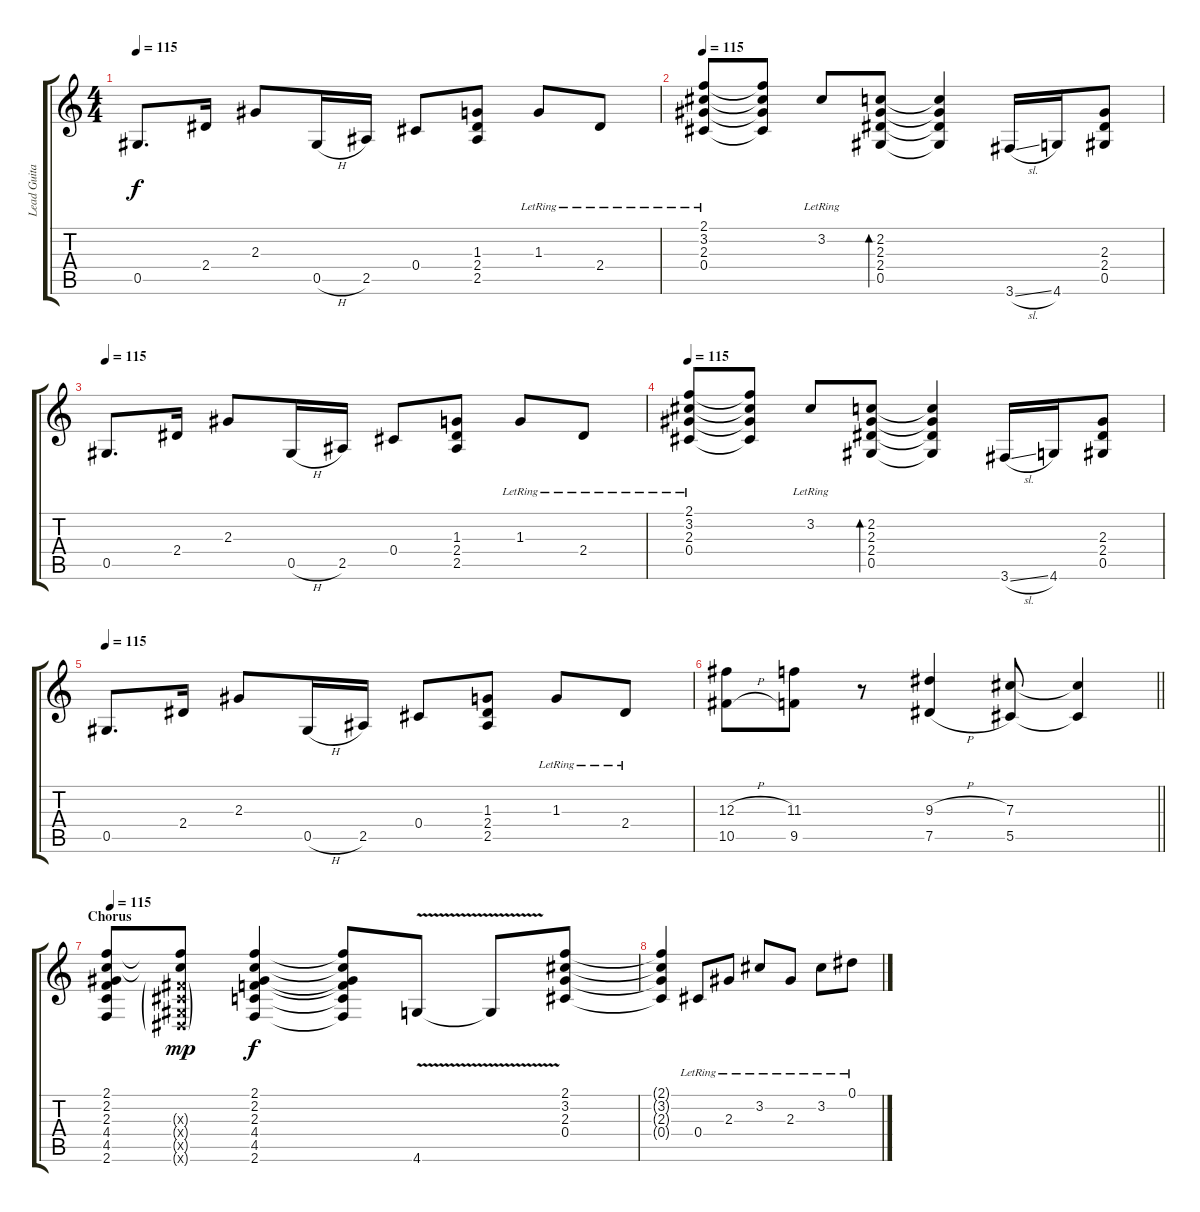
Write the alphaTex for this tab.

\track ("Lead Guitar (12 strings)" "Lead Guita") {instrument acousticguitarsteel}
\staff {score tabs}
\tuning (Eb4 Bb3 Gb3 Db3 Ab2 Eb2) {hide}
\ts (4 4)
\tempo 115
\clef g2
\ks c
0.5.8{d dy f} 2.4.16 2.3.8 0.5{h}.16 2.5.16 0.4.8 (1.3 2.4 2.5).8 1.3{lr}.8 2.4{lr}.8 |
\tempo 115
(2.1{lr} 3.2 2.3{lr} 0.4{lr}).8 (2.1{t} 3.2{t} 2.3{t} 0.4{t}).8 3.2{lr}.8 (2.2 2.3 2.4 0.5).8{bd 120} (2.2{t} 2.3{t} 2.4{t} 0.5{t}).4 3.6{sl}.16 4.6.16 (2.3 2.4 0.5).8 |
\tempo 115
0.5.8{d} 2.4.16 2.3.8 0.5{h}.16 2.5.16 0.4.8 (1.3 2.4 2.5).8 1.3{lr}.8 2.4{lr}.8 |
\tempo 115
(2.1{lr} 3.2 2.3{lr} 0.4{lr}).8 (2.1{t} 3.2{t} 2.3{t} 0.4{t}).8 3.2{lr}.8 (2.2 2.3 2.4 0.5).8{bd 120} (2.2{t} 2.3{t} 2.4{t} 0.5{t}).4 3.6{sl}.16 4.6.16 (2.3 2.4 0.5).8 |
\tempo 115
0.5.8{d} 2.4.16 2.3.8 0.5{h}.16 2.5.16 0.4.8 (1.3 2.4 2.5).8 1.3{lr}.8 2.4{lr}.8 |
\barLineRight lightlight
(12.3{h} 10.5{h}).8 (11.3 9.5).8 r.8 (9.3{h} 7.5{h}).4 (7.3 5.5).8 (7.3{t} 5.5{t}).4 |
\section ("" "Chorus")
\tempo 115
(2.1 2.2 2.3 4.4 4.5 2.6).8 (2.1{t} 2.2{t} 0.3{g x} 0.4{g x} 0.5{g x} 0.6{g x}).8{dy mp} (2.1 2.2 2.3 4.4 4.5 2.6).4{dy f} (2.1{t} 2.2{t} 2.3{t} 4.4{t} 4.5{t} 2.6{t}).8 4.6{v}.8 4.6{t}.8 (2.1 3.2 2.3 0.4).8 |
(2.1{t} 3.2{t} 2.3{t} 0.4{t}).4 0.4{lr}.8 2.3{lr}.8 3.2{lr}.8 2.3{lr}.8 3.2{lr}.8 0.1{lr}.8
